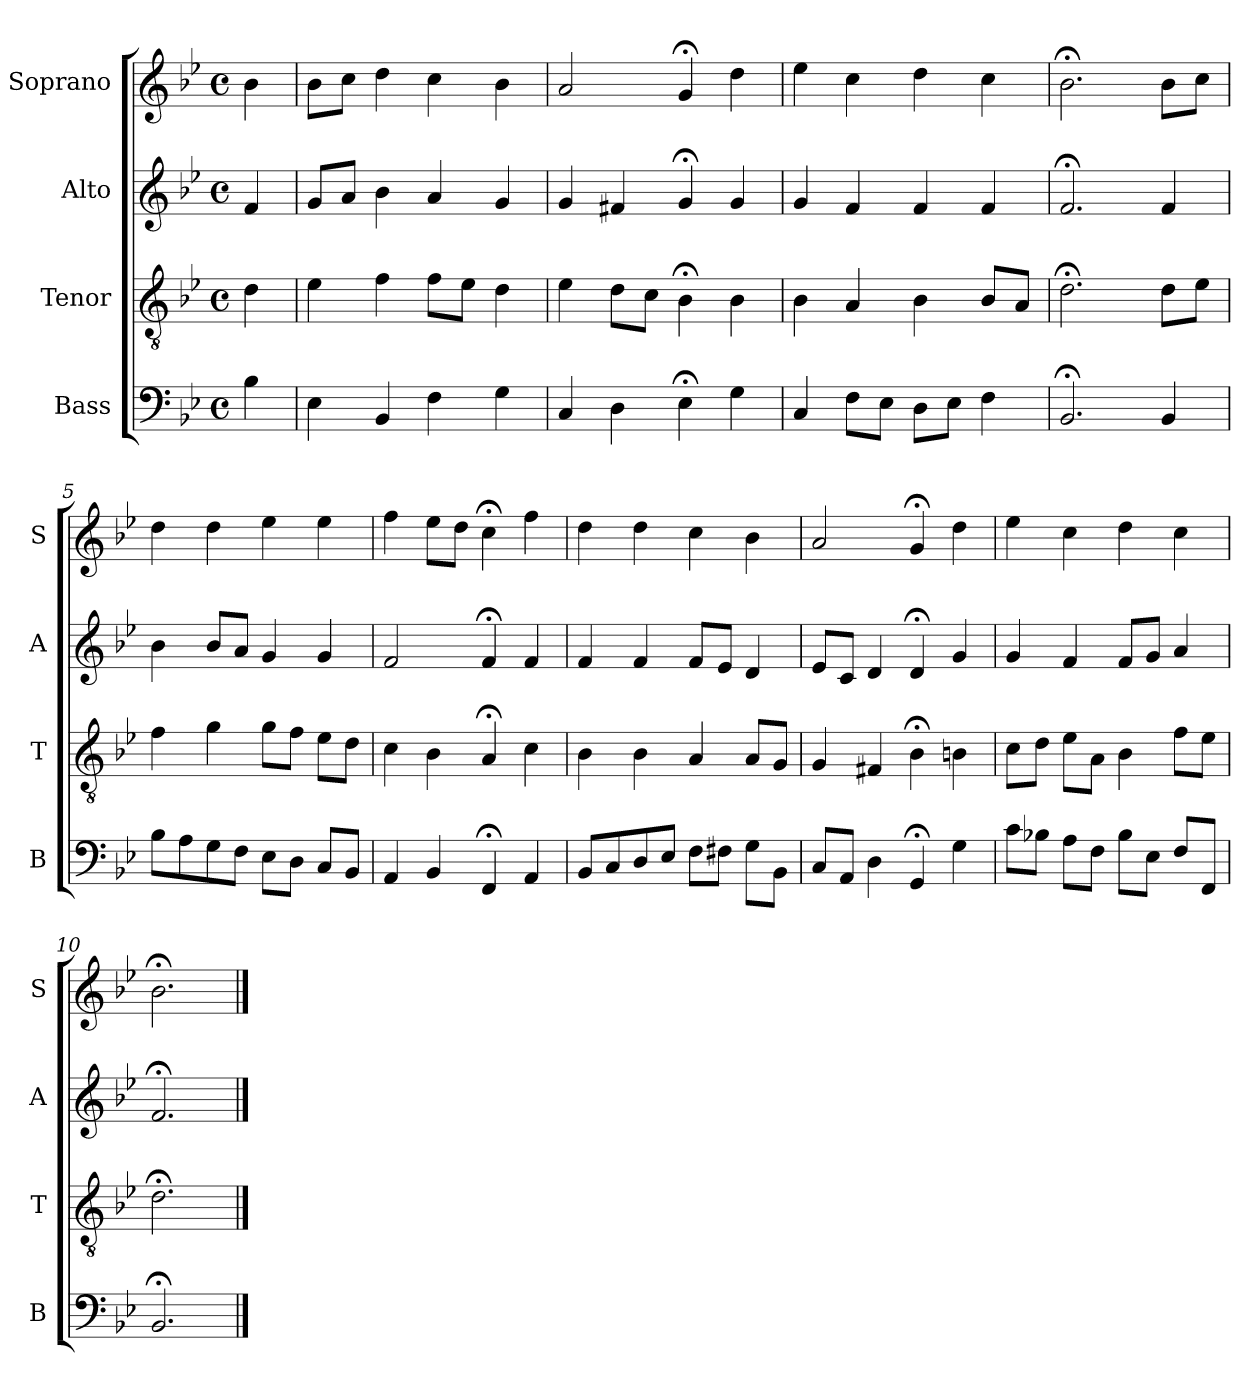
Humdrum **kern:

**kern	**kern	**kern	**kern
*part4	*part3	*part2	*part1
*staff4	*staff3	*staff2	*staff1
*I"Bass	*I"Tenor	*I"Alto	*I"Soprano
*I'B	*I'T	*I'A	*I'S
*clefF4	*clefGv2	*clefG2	*clefG2
*k[b-e-]	*k[b-e-]	*k[b-e-]	*k[b-e-]
*B-:	*B-:	*B-:	*B-:
*M4/4	*M4/4	*M4/4	*M4/4
*met(c)	*met(c)	*met(c)	*met(c)
*MM100	*MM100	*MM100	*MM100
=	=	=	=
4B-	4d	4f	4b-
=1	=1	=1	=1
4E-	4e-	8gL	8b-L
.	.	8aJ	8ccJ
4BB-	4f	4b-	4dd
4F	8fL	4a	4cc
.	8e-J	.	.
4G	4d	4g	4b-
=2	=2	=2	=2
4C	4e-	4g	2a
4D	8dL	4f#X	.
.	8cJ	.	.
4E-;<	4B-;<	4g;<	4g;<
4G	4B-	4g	4dd
=3	=3	=3	=3
4C	4B-	4g	4ee-
8FL	4A	4f	4cc
8E-J	.	.	.
8DL	4B-	4f	4dd
8E-J	.	.	.
4F	8B-L	4f	4cc
.	8AJ	.	.
=4	=4	=4	=4
2.BB-;<	2.d;<	2.f;<	2.b-;<
4BB-	8dL	4f	8b-L
.	8e-J	.	8ccJ
=5	=5	=5	=5
8B-L	4f	4b-	4dd
8A	.	.	.
8G	4g	8b-L	4dd
8FJ	.	8aJ	.
8E-L	8gL	4g	4ee-
8DJ	8fJ	.	.
8CL	8e-L	4g	4ee-
8BB-J	8dJ	.	.
=6	=6	=6	=6
4AA	4c	2f	4ff
4BB-	4B-	.	8ee-L
.	.	.	8ddJ
4FF;<	4A;<	4f;<	4cc;<
4AA	4c	4f	4ff
=7	=7	=7	=7
8BB-L	4B-	4f	4dd
8C	.	.	.
8D	4B-	4f	4dd
8E-J	.	.	.
8FL	4A	8fL	4cc
8F#XJ	.	8e-J	.
8GL	8AL	4d	4b-
8BB-J	8GJ	.	.
=8	=8	=8	=8
8CL	4G	8e-L	2a
8AAJ	.	8cJ	.
4D	4F#X	4d	.
4GG;<	4B-;<	4d;<	4g;<
4G	4Bn	4g	4dd
=9	=9	=9	=9
8cL	8cL	4g	4ee-
8B-XJ	8dJ	.	.
8AL	8e-L	4f	4cc
8FJ	8AJ	.	.
8B-L	4B-	8fL	4dd
8E-J	.	8gJ	.
8FL	8fL	4a	4cc
8FFJ	8e-J	.	.
=10	=10	=10	=10
2.BB-;<	2.d;<	2.f;<	2.b-;<
==	==	==	==
*-	*-	*-	*-
